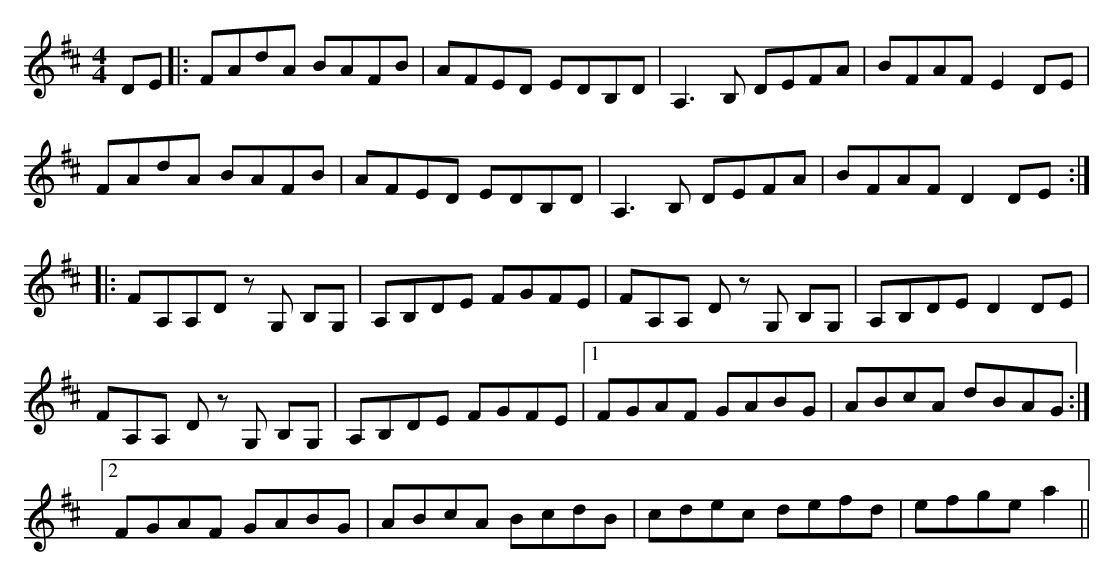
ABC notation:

X:1
M:4/4
K:D
DE|:FAdA BAFB|AFED EDB,D|A,3B, DEFA|BFAF E2DE|
FAdA BAFB|AFED EDB,D|A,3B, DEFA|BFAF D2DE:|
|:FA,A,D zG, B,G,|A,B,DE FGFE|FA,A, D zG, B,G,|A,B,DE D2DE|
FA,A, D zG, B,G,|A,B,DE FGFE|1 FGAF GABG|ABcA dBAG:|
[2FGAF GABG|ABcA BcdB|cdec defd|efge a2||
